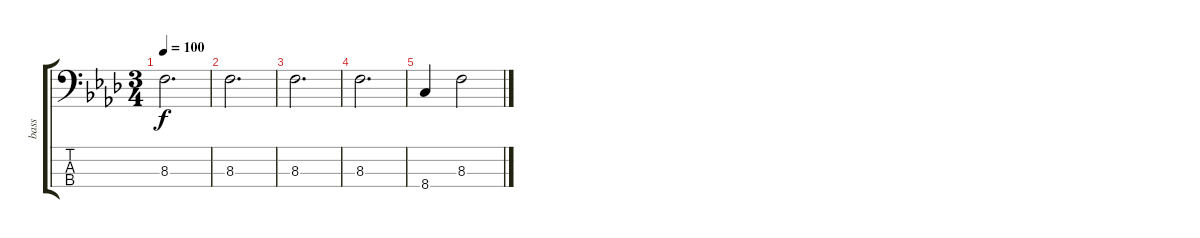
\track ("bass" "bass") {instrument electricbassfinger}
\staff {score tabs}
\tuning (G2 D2 A1 E1) {hide}
\ts (3 4)
\tempo 100
\clef f4
\ks fminor
8.3.2{d dy f} |
8.3.2{d} |
8.3.2{d} |
8.3.2{d} |
8.4.4 8.3.2
